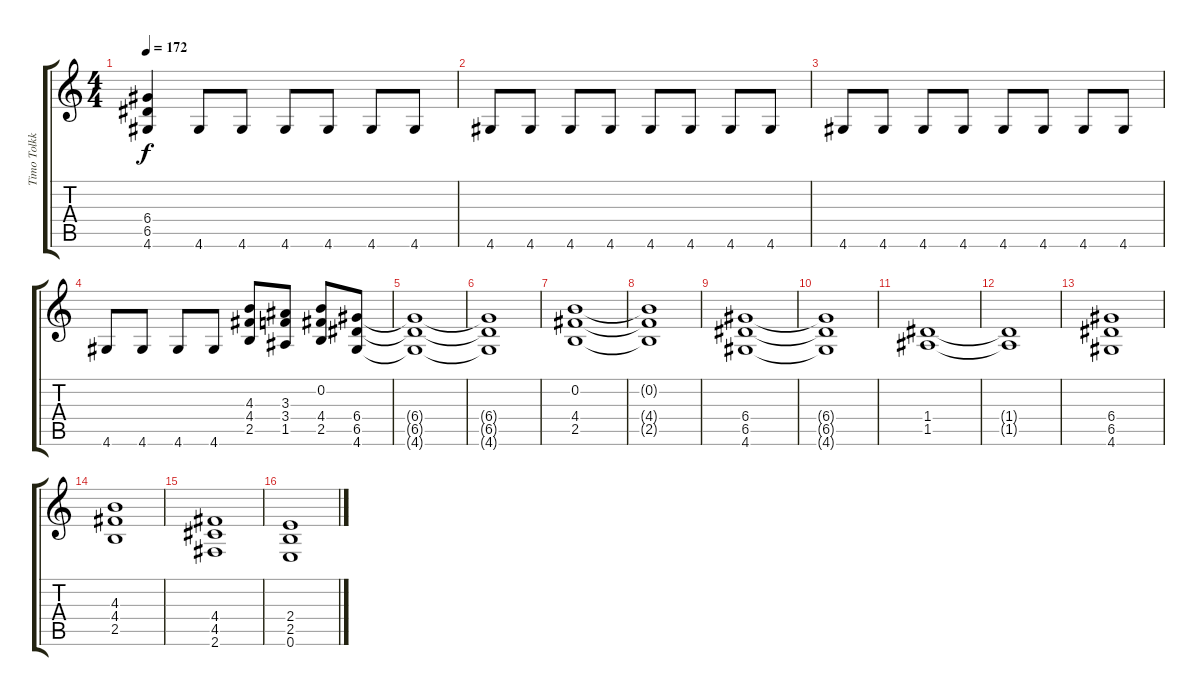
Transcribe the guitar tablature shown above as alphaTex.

\track ("Timo Tolkki" "Timo Tolkk") {instrument distortionguitar}
\staff {score tabs}
\tuning (E4 B3 G3 D3 A2 E2) {hide}
\ts (4 4)
\tempo 172
\clef g2
\ks c
(6.4{t} 6.5{t} 4.6{t}).4{dy f} 4.6.8 4.6.8 4.6.8 4.6.8 4.6.8 4.6.8 |
4.6.8 4.6.8 4.6.8 4.6.8 4.6.8 4.6.8 4.6.8 4.6.8 |
4.6.8 4.6.8 4.6.8 4.6.8 4.6.8 4.6.8 4.6.8 4.6.8 |
4.6.8 4.6.8 4.6.8 4.6.8 (4.3 4.4 2.5).8 (3.3 3.4 1.5).8 (0.2 4.4 2.5).8 (6.4 6.5 4.6).8 |
(6.4{t} 6.5{t} 4.6{t}).1 |
(6.4{t} 6.5{t} 4.6{t}).1 |
(0.2 4.4 2.5).1 |
(0.2{t} 4.4{t} 2.5{t}).1 |
(6.4 6.5 4.6).1 |
(6.4{t} 6.5{t} 4.6{t}).1 |
(1.4 1.5).1 |
(1.4{t} 1.5{t}).1 |
(6.4 6.5 4.6).1 |
(4.3 4.4 2.5).1 |
(4.4 4.5 2.6).1 |
(2.4 2.5 0.6).1
